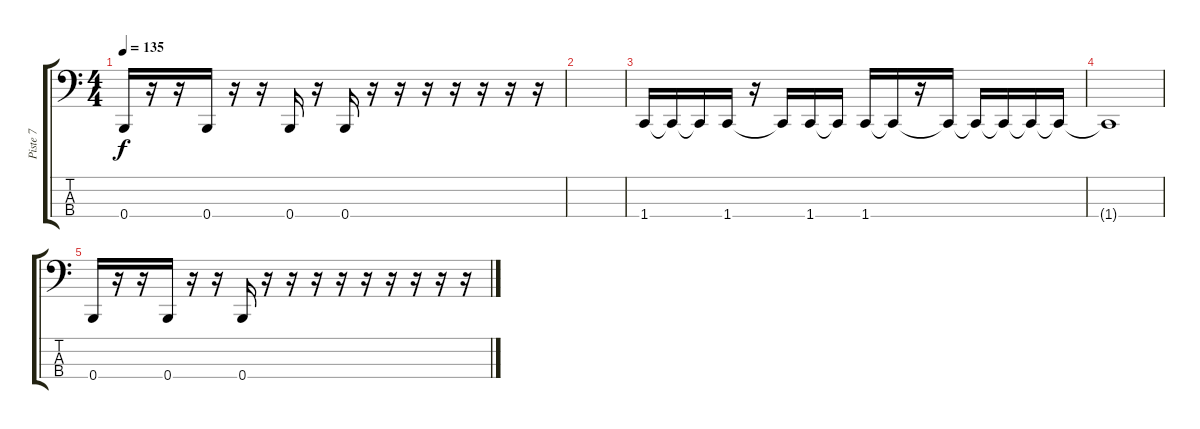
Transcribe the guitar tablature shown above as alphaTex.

\track ("Piste 7" "Piste 7") {instrument electricbasspick}
\staff {score tabs}
\tuning (E2 B1 Gb1 B0) {hide}
\ts (4 4)
\tempo 135
\clef f4
\ks c
0.4.16{dy f} r.16 r.16 0.4.16 r.16 r.16 0.4.16 r.16 0.4.16 r.16 r.16 r.16 r.16 r.16 r.16 r.16 |
|
1.4.16 1.4{t}.16 1.4{t}.16 1.4.16 r.16 1.4{t}.16 1.4.16 1.4{t}.16 1.4.16 1.4{t}.16 r.16 1.4{t}.16 1.4{t}.16 1.4{t}.16 1.4{t}.16 1.4{t}.16 |
1.4{t}.1 |
0.4.16 r.16 r.16 0.4.16 r.16 r.16 0.4.16 r.16 r.16 r.16 r.16 r.16 r.16 r.16 r.16 r.16
